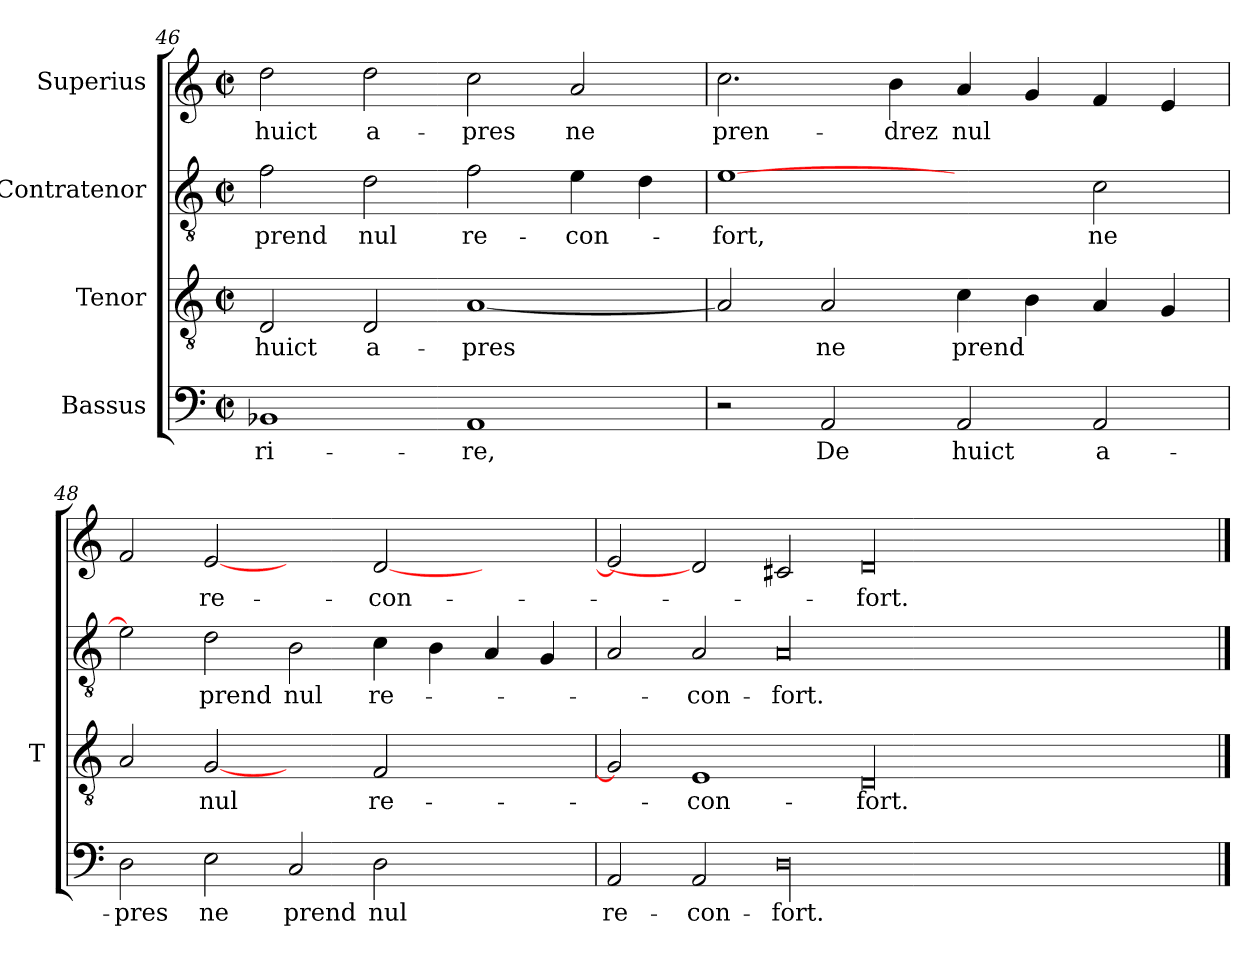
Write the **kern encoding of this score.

**kern	**text	**kern	**text	**kern	**text	**kern	**text
*part4	*part4	*part3	*part3	*part2	*part2	*part1	*part1
*staff4	*staff4	*staff3	*staff3	*staff2	*staff2	*staff1	*staff1
*I"Bassus	*	*I"Tenor	*	*I"Contratenor	*	*I"Superius	*
*	*	*I'T	*	*	*	*	*
!!LO:LB:g=z
*clefF4	*	*clefGv2	*	*clefGv2	*	*clefG2	*
*k[]	*	*k[]	*	*k[]	*	*k[]	*
*C:	*	*C:	*	*C:	*	*C:	*
*M2/2	*	*M2/2	*	*M2/2	*	*M2/2	*
*met(c|)	*	*met(c|)	*	*met(c|)	*	*met(c|)	*
=46	=46	=46	=46	=46	=46	=46	=46
1BB-X	ri-	2D	-huict	2f	-prend	2dd	-huict
.	.	2D	a-	2d	-nul	2dd	a-
1AA	-re,	[1A	-pres	2f	re-	2cc	-pres
.	.	.	.	4e	con-	2a	-ne
.	.	.	.	4d	.	.	.
=47	=47	=47	=47	=47	=47	=47	=47
2r	.	2A]	.	[1e	-fort,	2.cc	pren-
2AA	-De	2A	-ne	.	.	.	.
.	.	.	.	.	.	4b	-drez
2AA	-huict	4c	-prend	2ryy	.	4a	-nul
.	.	4B	.	.	.	4g	.
2AA	a-	4A	.	2c	-ne	4f	.
.	.	4G	.	.	.	4e	.
=48	=48	=48	=48	=48	=48	=48	=48
2D	-pres	2A	.	2e]	.	2f	.
2E	-ne	[2G	-nul	2d	-prend	[2e	re-
2C	-prend	2ryy	.	2B	-nul	2ryy	.
2D	-nul	2F	re-	4c	re-	[2d	con-
.	.	.	.	4B	.	.	.
2ryy	.	2ryy	.	4A	.	2ryy	.
.	.	.	.	4G	.	.	.
=49	=49	=49	=49	=49	=49	=49	=49
2AA	re-	2G]	.	2A	.	2e]	.
2AA	con-	1E	con-	2A	con-	2d]	.
00D	-fort.	.	.	00A	-fort.	2c#X	.
.	.	00D	-fort.	.	.	00d	-fort.
2ryy	.	.	.	2ryy	.	.	.
==	==	==	==	==	==	==	==
*-	*-	*-	*-	*-	*-	*-	*-
